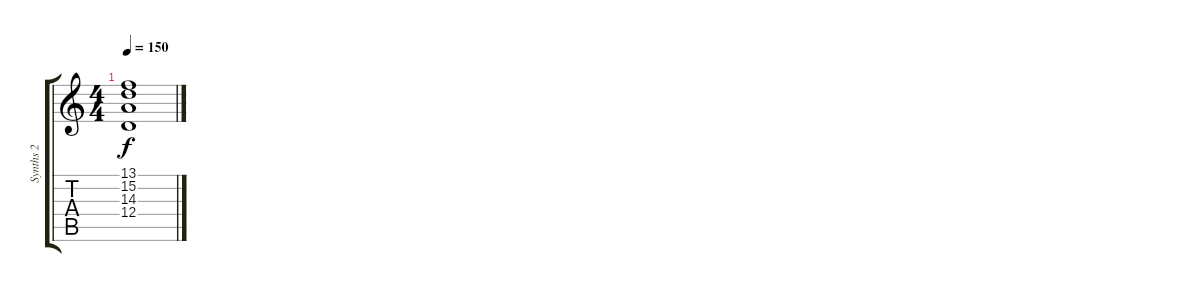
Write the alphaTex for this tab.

\track ("Synths 2" "Synths 2") {instrument churchorgan}
\staff {score tabs}
\tuning (E4 B3 G3 D3 A2 E2) {hide}
\ts (4 4)
\tempo 150
\clef g2
\ks c
(13.1{t} 15.2{t} 14.3{t} 12.4{t}).1{dy f}
